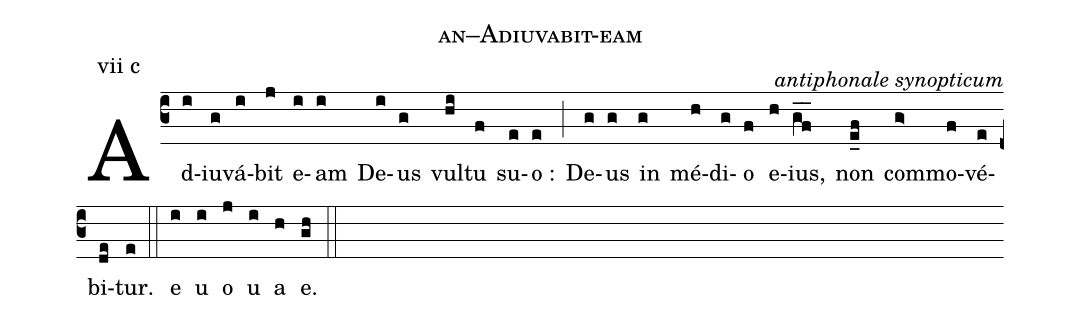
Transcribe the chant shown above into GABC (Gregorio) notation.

name: an--Adiuvabit-eam;
commentary: antiphonale synopticum;
annotation: vii c;
%%
(c3) Ad(i)iu(g)vá(i)bit(j) e(i)am(i) De(i)us(g) vul(hi)tu(f) su(e)o :(e) (;) De(g)us(g) in(g) mé(h)di(g)o(f) e(h)ius,(gf__) non(e_f) com(g>)mo(f)vé(e)bi(de)tur.(e) (::) e(i) u(i) o(j) u(i) a(h) e.(gh) (::)
